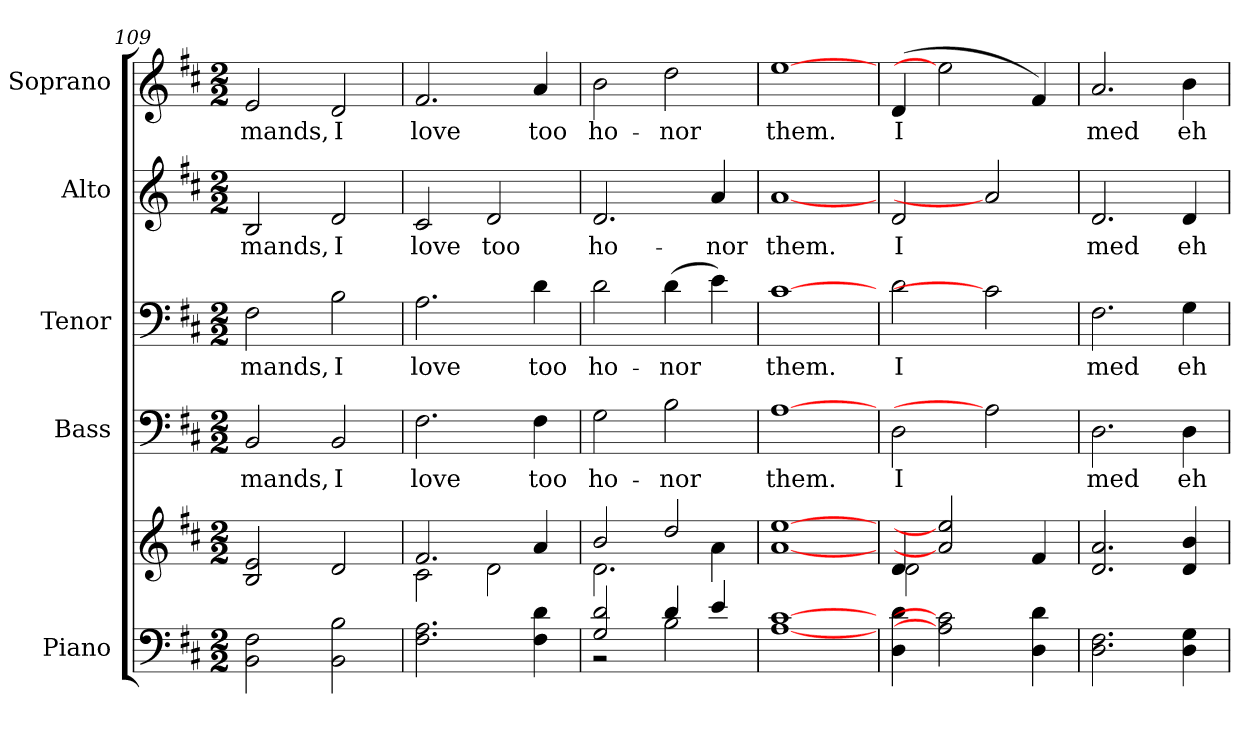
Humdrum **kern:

**kern	**kern	**kern	**text	**kern	**text	**kern	**text	**kern	**text
*part5	*part5	*part4	*part4	*part3	*part3	*part2	*part2	*part1	*part1
*staff6	*staff5	*staff4	*staff4	*staff3	*staff3	*staff2	*staff2	*staff1	*staff1
*I"Piano	*	*I"Bass	*	*I"Tenor	*	*I"Alto	*	*I"Soprano	*
*I'Pno.	*	*I'B.	*	*I'T.	*	*I'A.	*	*I'S.	*
!!LO:PB:g=z
*clefF4	*clefG2	*clefF4	*	*clefF4	*	*clefG2	*	*clefG2	*
*k[f#c#]	*k[f#c#]	*k[f#c#]	*	*k[f#c#]	*	*k[f#c#]	*	*k[f#c#]	*
*D:	*D:	*D:	*	*D:	*	*D:	*	*D:	*
*M2/2	*M2/2	*M2/2	*	*M2/2	*	*M2/2	*	*M2/2	*
=109	=109	=109	=109	=109	=109	=109	=109	=109	=109
!	!	!	!LO:LY:b:color=#000000	!	!	!	!	!	!
!	!	!	!	!	!LO:LY:b:color=#000000	!	!	!	!
!	!	!	!	!	!	!	!LO:LY:b:color=#000000	!	!
!	!	!	!	!	!	!	!	!	!LO:LY:b:color=#000000
2BBi\ 2F#i	2Bi/ 2ei	2BBi/	-mands,	2F#i\	-mands,	2Bi/	-mands,	2ei/	-mands,
!	!	!	!LO:LY:b:color=#000000	!	!	!	!	!	!
!	!	!	!	!	!LO:LY:b:color=#000000	!	!	!	!
!	!	!	!	!	!	!	!LO:LY:b:color=#000000	!	!
!	!	!	!	!	!	!	!	!	!LO:LY:b:color=#000000
2BBi\ 2Bi	2di/	2BBi/	I	2Bi\	I	2di/	I	2di/	I
=110	=110	=110	=110	=110	=110	=110	=110	=110	=110
*	*^	*	*	*	*	*	*	*	*
!	!	!	!	!LO:LY:b:color=#000000	!	!	!	!	!	!
!	!	!	!	!	!	!LO:LY:b:color=#000000	!	!	!	!
!	!	!	!	!	!	!	!	!LO:LY:b:color=#000000	!	!
!	!	!	!	!	!	!	!	!	!	!LO:LY:b:color=#000000
2.F#i\ 2.Ai	2.f#i/	2c#i\	2.F#i\	love	2.Ai\	love	2c#i/	love	2.f#i/	love
!	!	!	!	!	!	!	!	!LO:LY:b:color=#000000	!	!
.	.	2di\	.	.	.	.	2di/	too	.	.
!	!	!	!	!LO:LY:b:color=#000000	!	!	!	!	!	!
!	!	!	!	!	!	!LO:LY:b:color=#000000	!	!	!	!
!	!	!	!	!	!	!	!	!	!	!LO:LY:b:color=#000000
4F#i\ 4di	4ai/	.	4F#i\	too	4di\	too	.	.	4ai/	too
=111	=111	=111	=111	=111	=111	=111	=111	=111	=111	=111
*^	*	*	*	*	*	*	*	*	*	*
!	!	!	!	!	!LO:LY:b:color=#000000	!	!	!	!	!	!
!	!	!	!	!	!	!	!LO:LY:b:color=#000000	!	!	!	!
!	!	!	!	!	!	!	!	!	!LO:LY:b:color=#000000	!	!
!	!	!	!	!	!	!	!	!	!	!	!LO:LY:b:color=#000000
2Gi/ 2di	2r	2bi/	2.di\	2Gi\	ho-	2di\	ho-	2.di/	ho-	2bi\	ho-
!	!	!	!	!	!LO:LY:b:color=#000000	!	!	!	!	!	!
!	!	!	!	!	!	!	!LO:LY:b:color=#000000	!	!	!	!
!	!	!	!	!	!	!	!	!	!	!	!LO:LY:b:color=#000000
4di/	2Bi\	2ddi/	.	2Bi\	-nor	(4di\	-nor	.	.	2ddi\	-nor
!	!	!	!	!	!	!	!	!	!LO:LY:b:color=#000000	!	!
4ei/	.	.	4ai\	.	.	4ei\)	.	4ai/	-nor	.	.
*v	*v	*	*	*	*	*	*	*	*	*	*
*	*v	*v	*	*	*	*	*	*	*	*
=112	=112	=112	=112	=112	=112	=112	=112	=112	=112
*	*^	*	*	*	*	*	*	*	*
!	!	!	!	!LO:LY:b:color=#000000	!	!	!	!	!	!
*	*v	*v	*	*	*	*	*	*	*	*
*	*^	*	*	*	*	*	*	*	*
!	!	!	!	!	!	!LO:LY:b:color=#000000	!	!	!	!
*	*v	*v	*	*	*	*	*	*	*	*
*	*^	*	*	*	*	*	*	*	*
!	!	!	!	!	!	!	!	!LO:LY:b:color=#000000	!	!
*	*v	*v	*	*	*	*	*	*	*	*
*	*^	*	*	*	*	*	*	*	*
!	!	!	!	!	!	!	!	!	!	!LO:LY:b:color=#000000
*	*v	*v	*	*	*	*	*	*	*	*
[1Ai [1c#i	[1ai [1eei	[1Ai	them.	[1c#i	them.	[1ai	them.	[1eei	them.
=113	=113	=113	=113	=113	=113	=113	=113	=113	=113
*	*^	*	*	*	*	*	*	*	*
!	!	!	!	!LO:LY:b:color=#000000	!	!	!	!	!	!
!	!	!	!	!	!	!LO:LY:b:color=#000000	!	!	!	!
!	!	!	!	!	!	!	!	!LO:LY:b:color=#000000	!	!
!	!	!	!	!	!	!	!	!	!	!LO:LY:b:color=#000000
4Di\ 4di	4di/	2di\	2Di\	I	2di\	I	2di/	I	(4di/	I
2Ai] 2c#i]	2ai] 2eei]	.	.	.	.	.	.	.	2eei]	.
.	.	2ryy	2Ai]	.	2c#i]	.	2ai]	.	.	.
4Di\ 4di	4f#i/	.	.	.	.	.	.	.	4f#i/)	.
*	*v	*v	*	*	*	*	*	*	*	*
=114	=114	=114	=114	=114	=114	=114	=114	=114	=114
!	!	!	!LO:LY:b:color=#000000	!	!	!	!	!	!
!	!	!	!	!	!LO:LY:b:color=#000000	!	!	!	!
!	!	!	!	!	!	!	!LO:LY:b:color=#000000	!	!
!	!	!	!	!	!	!	!	!	!LO:LY:b:color=#000000
2.Di\ 2.F#i	2.di/ 2.ai	2.Di\	med	2.F#i\	med	2.di/	med	2.ai/	med
!	!	!	!LO:LY:b:color=#000000	!	!	!	!	!	!
!	!	!	!	!	!LO:LY:b:color=#000000	!	!	!	!
!	!	!	!	!	!	!	!LO:LY:b:color=#000000	!	!
!	!	!	!	!	!	!	!	!	!LO:LY:b:color=#000000
4Di\ 4Gi	4di/ 4bi	4Di\	eh	4Gi\	eh	4di/	eh	4bi\	eh
=	=	=	=	=	=	=	=	=	=
*-	*-	*-	*-	*-	*-	*-	*-	*-	*-
